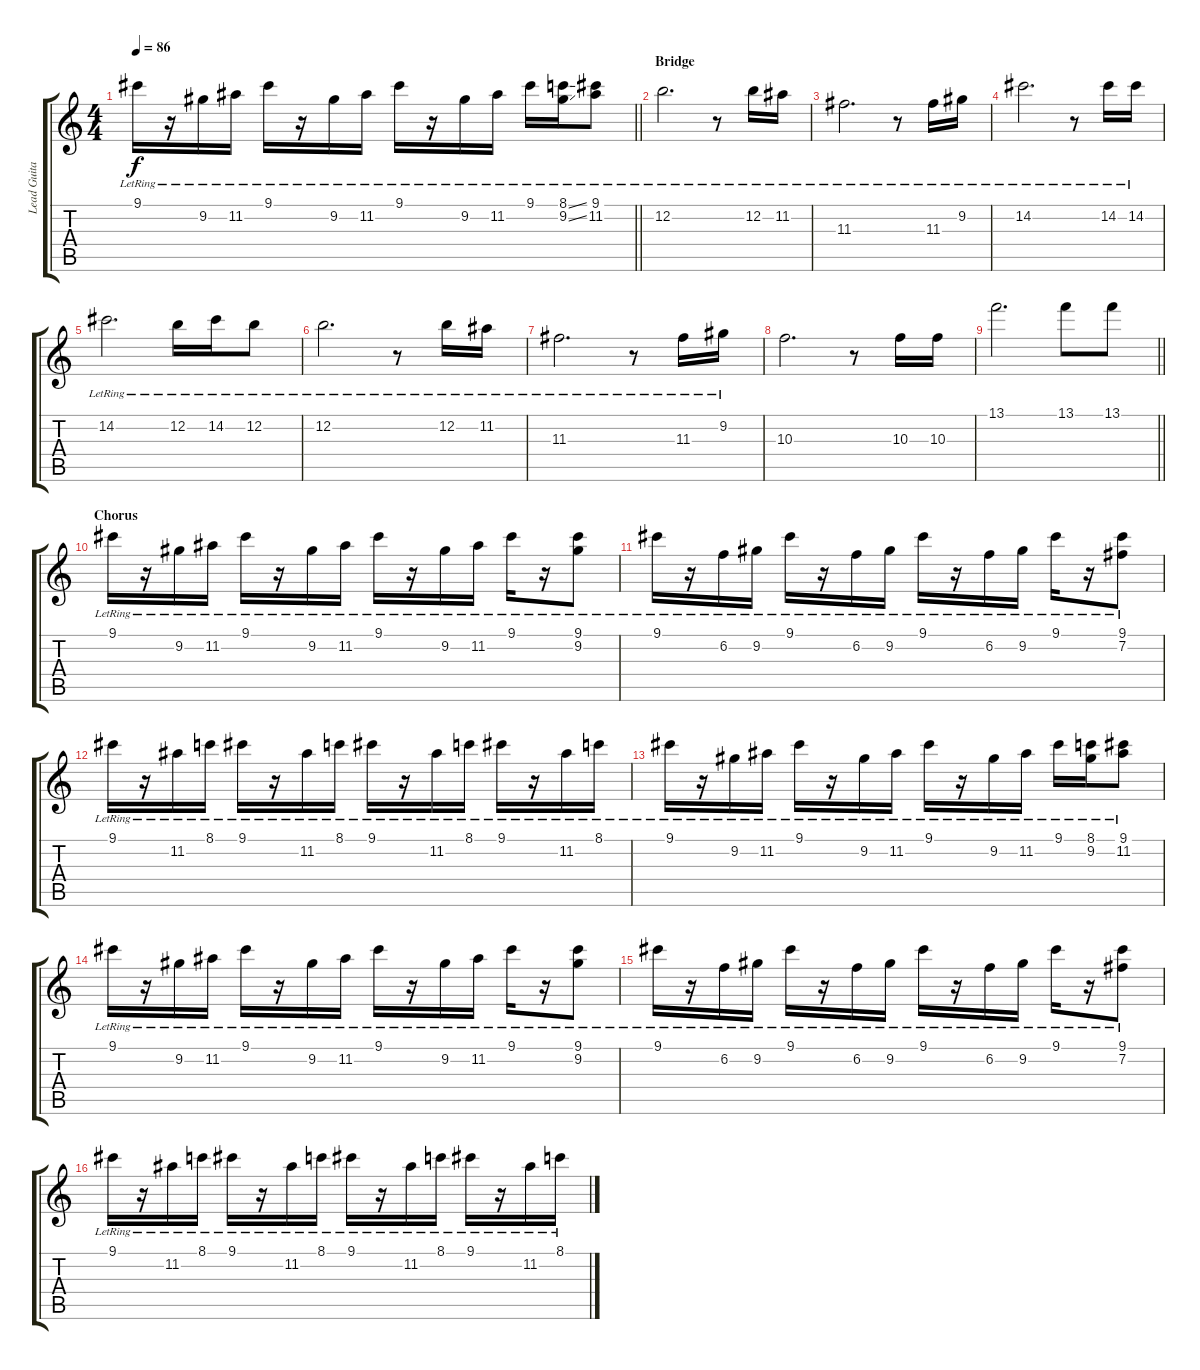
\track ("Lead Guitar" "Lead Guita") {instrument electricguitarclean}
\staff {score tabs}
\tuning (E4 B3 G3 D3 A2 E2) {hide}
\ts (4 4)
\tempo 86
\clef g2
\barLineRight lightlight
\ks c
9.1{lr}.16{dy f volume 15} r.16 9.2{lr}.16 11.2{lr}.16 9.1{lr}.16 r.16 9.2{lr}.16 11.2{lr}.16 9.1{lr}.16 r.16 9.2{lr}.16 11.2{lr}.16 9.1{lr}.16 (8.1{ss lr} 9.2{ss lr}).16 (9.1{lr} 11.2{lr}).8 |
\section ("" "Bridge")
12.2{lr}.2{d} r.8 12.2{lr}.16 11.2{lr}.16 |
11.3{lr}.2{d} r.8 11.3{lr}.16 9.2{lr}.16 |
14.2{lr}.2{d} r.8 14.2{lr}.16 14.2{lr}.16 |
14.2{lr}.2{d} 12.2{lr}.16 14.2{lr}.16 12.2{lr}.8 |
12.2{lr}.2{d} r.8 12.2{lr}.16 11.2{lr}.16 |
11.3{lr}.2{d} r.8 11.3{lr}.16 9.2{lr}.16 |
10.3.2{d} r.8 10.3.16 10.3.16 |
\barLineRight lightlight
13.1.2{d} 13.1.8 13.1.8 |
\section ("" "Chorus")
9.1{lr}.16{volume 15} r.16 9.2{lr}.16 11.2{lr}.16 9.1{lr}.16 r.16 9.2{lr}.16 11.2{lr}.16 9.1{lr}.16 r.16 9.2{lr}.16 11.2{lr}.16 9.1{lr}.16 r.16 (9.1{lr} 9.2{lr}).8 |
9.1{lr}.16{volume 15} r.16 6.2{lr}.16 9.2{lr}.16 9.1{lr}.16 r.16 6.2{lr}.16 9.2{lr}.16 9.1{lr}.16 r.16 6.2{lr}.16 9.2{lr}.16 9.1{lr}.16 r.16 (9.1{lr} 7.2{lr}).8 |
9.1{lr}.16{volume 15} r.16 11.2{lr}.16 8.1{lr}.16 9.1{lr}.16 r.16 11.2{lr}.16 8.1{lr}.16 9.1{lr}.16 r.16 11.2{lr}.16 8.1{lr}.16 9.1{lr}.16 r.16 11.2{lr}.16 8.1{lr}.16 |
9.1{lr}.16{volume 15} r.16 9.2{lr}.16 11.2{lr}.16 9.1{lr}.16 r.16 9.2{lr}.16 11.2{lr}.16 9.1{lr}.16 r.16 9.2{lr}.16 11.2{lr}.16 9.1{lr}.16 (8.1{lr} 9.2{lr}).16 (9.1{lr} 11.2{lr}).8 |
9.1{lr}.16{volume 15} r.16 9.2{lr}.16 11.2{lr}.16 9.1{lr}.16 r.16 9.2{lr}.16 11.2{lr}.16 9.1{lr}.16 r.16 9.2{lr}.16 11.2{lr}.16 9.1{lr}.16 r.16 (9.1{lr} 9.2{lr}).8 |
9.1{lr}.16{volume 15} r.16 6.2{lr}.16 9.2{lr}.16 9.1{lr}.16 r.16 6.2{lr}.16 9.2{lr}.16 9.1{lr}.16 r.16 6.2{lr}.16 9.2{lr}.16 9.1{lr}.16 r.16 (9.1{lr} 7.2{lr}).8 |
9.1{lr}.16{volume 15} r.16 11.2{lr}.16 8.1{lr}.16 9.1{lr}.16 r.16 11.2{lr}.16 8.1{lr}.16 9.1{lr}.16 r.16 11.2{lr}.16 8.1{lr}.16 9.1{lr}.16 r.16 11.2{lr}.16 8.1{lr}.16
